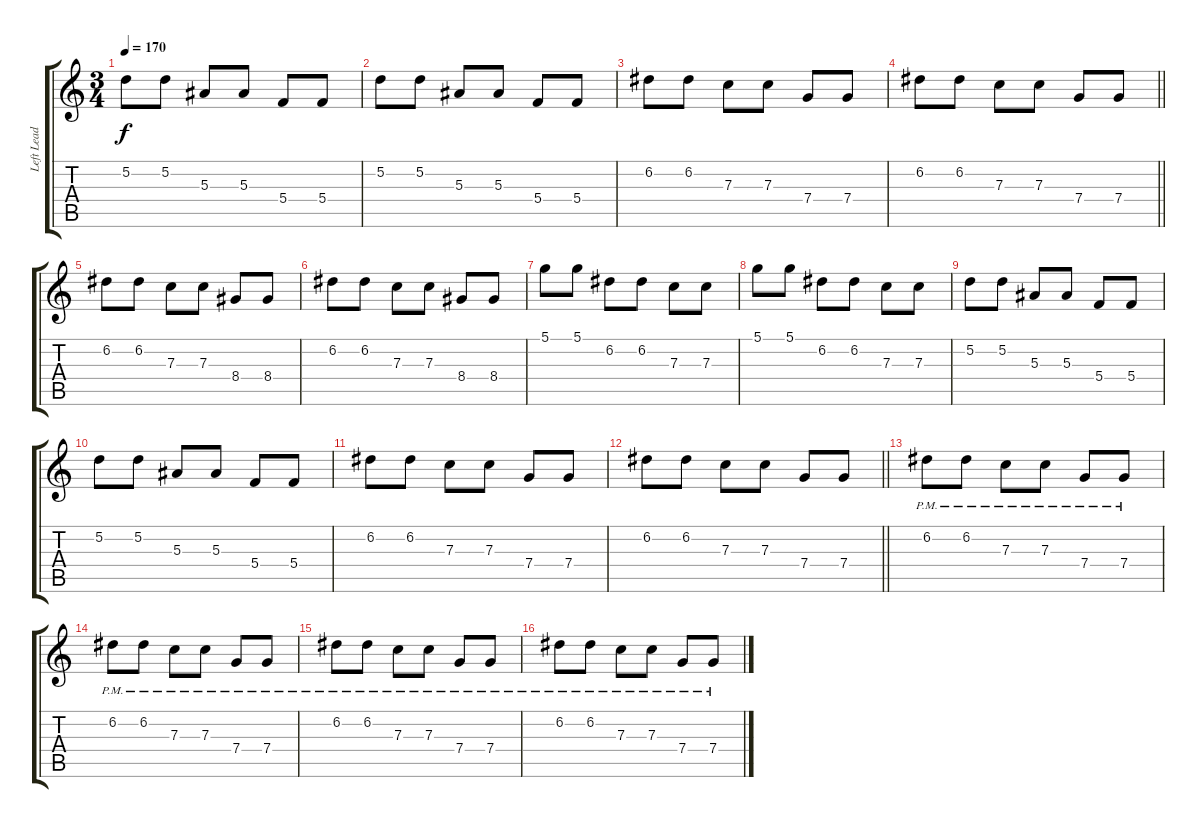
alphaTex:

\track ("Left Lead 1" "Left Lead ") {instrument distortionguitar}
\staff {score tabs}
\tuning (D4 A3 F3 C3 G2 C2) {hide}
\ts (3 4)
\tempo 170
\clef g2
\ks c
5.2.8{dy f} 5.2.8 5.3.8 5.3.8 5.4.8 5.4.8 |
5.2.8 5.2.8 5.3.8 5.3.8 5.4.8 5.4.8 |
6.2.8 6.2.8 7.3.8 7.3.8 7.4.8 7.4.8 |
\barLineRight lightlight
6.2.8 6.2.8 7.3.8 7.3.8 7.4.8 7.4.8 |
\section ("" "")
6.2.8 6.2.8 7.3.8 7.3.8 8.4.8 8.4.8 |
6.2.8 6.2.8 7.3.8 7.3.8 8.4.8 8.4.8 |
5.1.8 5.1.8 6.2.8 6.2.8 7.3.8 7.3.8 |
5.1.8 5.1.8 6.2.8 6.2.8 7.3.8 7.3.8 |
5.2.8 5.2.8 5.3.8 5.3.8 5.4.8 5.4.8 |
5.2.8 5.2.8 5.3.8 5.3.8 5.4.8 5.4.8 |
6.2.8 6.2.8 7.3.8 7.3.8 7.4.8 7.4.8 |
\barLineRight lightlight
6.2.8 6.2.8 7.3.8 7.3.8 7.4.8 7.4.8 |
\section ("" "")
6.2{pm}.8 6.2{pm}.8 7.3{pm}.8 7.3{pm}.8 7.4{pm}.8 7.4{pm}.8 |
6.2{pm}.8 6.2{pm}.8 7.3{pm}.8 7.3{pm}.8 7.4{pm}.8 7.4{pm}.8 |
6.2{pm}.8 6.2{pm}.8 7.3{pm}.8 7.3{pm}.8 7.4{pm}.8 7.4{pm}.8 |
6.2{pm}.8 6.2{pm}.8 7.3{pm}.8 7.3{pm}.8 7.4{pm}.8 7.4{pm}.8
